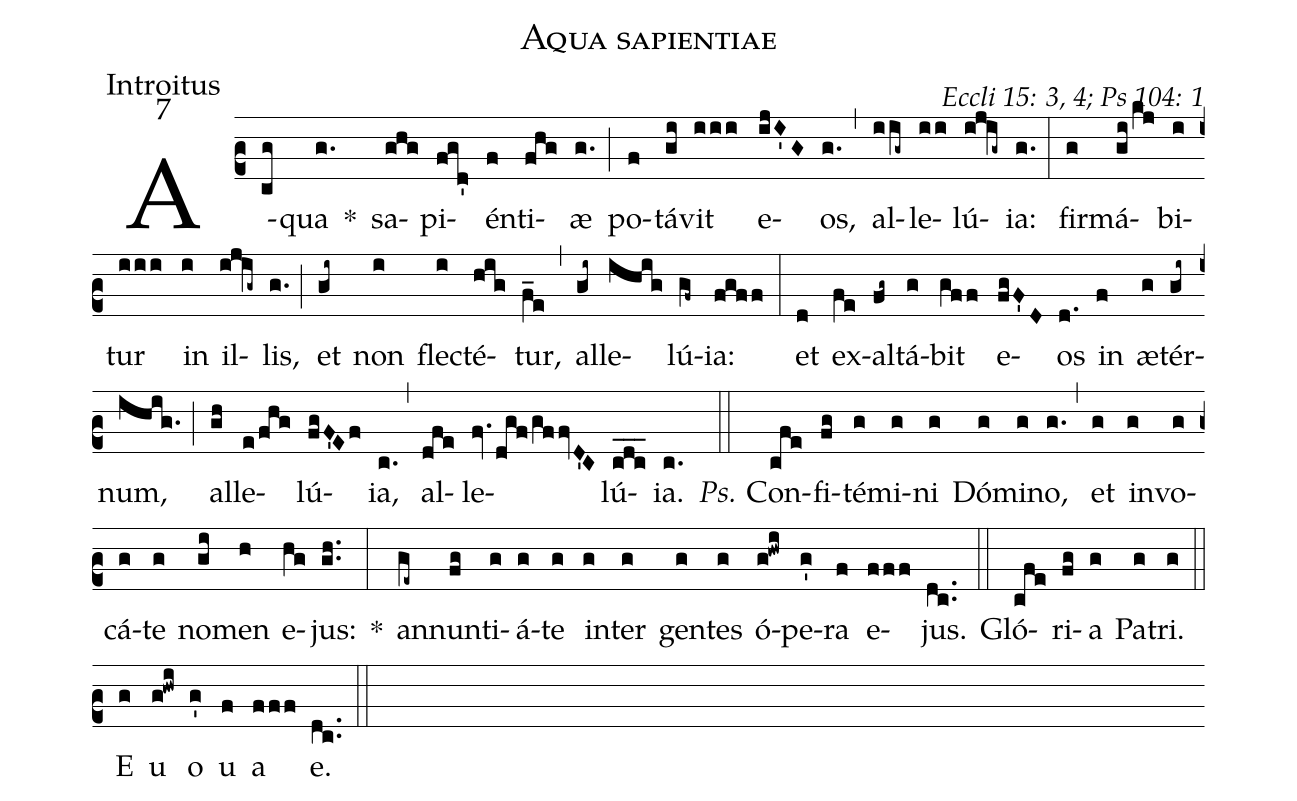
name: Aqua sapientiae;
office-part: Introitus;
mode: 7;
commentary: Eccli 15: 3, 4; Ps 104: 1;
%%
(c2) A(cg)qua(g.) *() sa(ghg)pi(fgd')én(f)ti(fhg)æ(g.) (;) po(f)tá(gi)vit(iii) e(ijI'G)os,(g.) (,) al(iig~)le(ii)lú(i!!j!!ig~)ia:(g.) (:)
fir(g)má(gi/kj)bi(i)tur(iii) in(i) il(i!!j!!ig~)lis,(g.) (;) et(gi~) non(i) flec(i)té(hig)tur,(f_e) (,) al(gi~)le(ihig)lú(gf~)ia:(fgff) (:)
et(d) ex(fe)al(fg~)tá(g)bit(gff) e(fgF'D)os(d.) in(f) æ(g)tér(gi~)num,(ihig.) (;) al(gh)le(e/fhg)lú(fgF'Ef)ia,(c.) (,) al(dfe)le(fv.dgf/gffvD'C)lú(cdc___)ia.(c.) (::)
<i>Ps.</i> Con(cfe)fi(fg)té(g)mi(g)ni(g) Dó(g)mi(g)no,(g.) (,) et(g) in(g)vo(g)cá(g)te(g) no(gi)men(h) e(hg)jus:(gh..) *(:)
an(ge~)nun(fg)ti(g)á(g)te(g) in(g)ter(g) gen(g)tes(g) ó(g!hwi)pe(g')ra(f) e(fff)jus.(dc..) (::)
Gló(cfe)ri(fg)a(g) Pa(g)tri.(g) (::)
<eu>E(g) u(g!hwi) o(g') u(f) a(fff) e.</eu>(dc..) (::)
